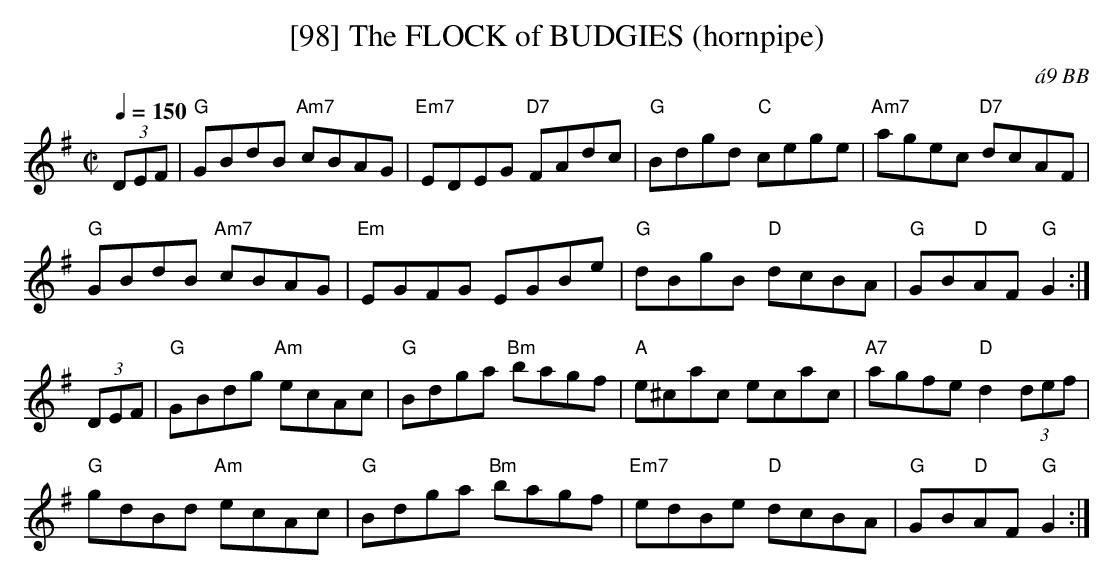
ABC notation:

X:1
T:[98] The FLOCK of BUDGIES (hornpipe)
C:\'a9 BB
Q:1/4=150
M:C|
L:1/8
K:G
(3DEF|"G"GBdB "Am7"cBAG|"Em7"EDEG "D7"FAdc|"G"Bdgd "C"cege|"Am7"agec "D7"dcAF|
"G"GBdB "Am7"cBAG|"Em"EGFG EGBe|"G"dBgB "D"dcBA|"G"GB"D"AF "G"G2 :|
(3DEF|"G"GBdg "Am"ecAc|"G"Bdga "Bm"bagf|"A"e^cac ecac|"A7"agfe "D"d2 (3def|
"G"gdBd "Am"ecAc|"G"Bdga "Bm"bagf|"Em7"edBe "D"dcBA|"G"GB"D"AF "G"G2 :|
